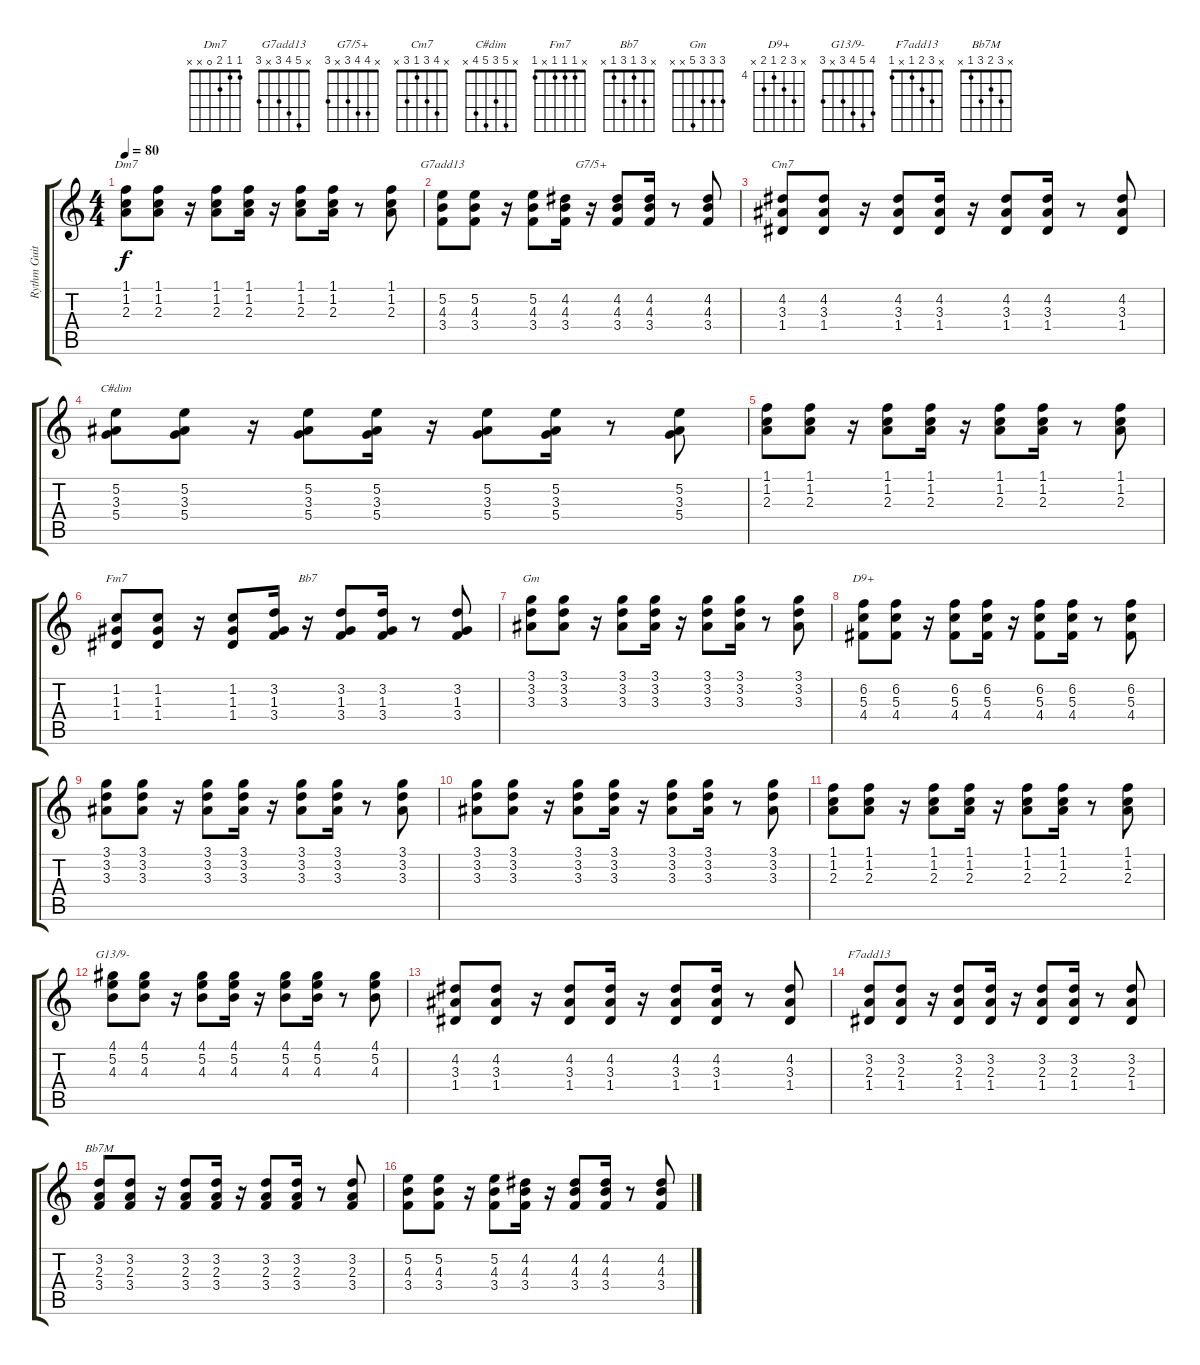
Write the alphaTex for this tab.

\track ("Rythm Guitar" "Rythm Guit") {instrument acousticguitarnylon}
\staff {score tabs}
\tuning (E4 B3 G3 D3 A2 E2) {hide}
\chord ("Dm7" 1 1 2 0 x x)
\chord ("G7add13" x 5 4 3 x 3)
\chord ("G7/5+" x 4 4 3 x 3)
\chord ("Cm7" x 4 3 1 3 x)
\chord ("C#dim" x 5 3 5 4 x)
\chord ("Fm7" x 1 1 1 x 1)
\chord ("Bb7" x 3 1 3 1 x)
\chord ("Gm" 3 3 3 5 x x)
\chord ("D9+" x 6 5 4 5 x) {firstfret 4}
\chord ("G13/9-" 4 5 4 3 x 3)
\chord ("F7add13" x 3 2 1 x 1)
\chord ("Bb7M" x 3 2 3 1 x)
\ts (4 4)
\tempo 80
\clef g2
\ks c
(1.1 1.2 2.3).8{ch "Dm7" dy f} (1.1 1.2 2.3).8 r.16 (1.1 1.2 2.3).8 (1.1 1.2 2.3).16 r.16 (1.1 1.2 2.3).8 (1.1 1.2 2.3).16 r.8 (1.1 1.2 2.3).8 |
(5.2 4.3 3.4).8{ch "G7add13"} (5.2 4.3 3.4).8 r.16 (5.2 4.3 3.4).8 (4.2 4.3 3.4).16 r.16{ch "G7/5+"} (4.2 4.3 3.4).8 (4.2 4.3 3.4).16 r.8 (4.2 4.3 3.4).8 |
(4.2 3.3 1.4).8{ch "Cm7"} (4.2 3.3 1.4).8 r.16 (4.2 3.3 1.4).8 (4.2 3.3 1.4).16 r.16 (4.2 3.3 1.4).8 (4.2 3.3 1.4).16 r.8 (4.2 3.3 1.4).8 |
(5.2 3.3 5.4).8{ch "C#dim"} (5.2 3.3 5.4).8 r.16 (5.2 3.3 5.4).8 (5.2 3.3 5.4).16 r.16 (5.2 3.3 5.4).8 (5.2 3.3 5.4).16 r.8 (5.2 3.3 5.4).8 |
(1.1 1.2 2.3).8 (1.1 1.2 2.3).8 r.16 (1.1 1.2 2.3).8 (1.1 1.2 2.3).16 r.16 (1.1 1.2 2.3).8 (1.1 1.2 2.3).16 r.8 (1.1 1.2 2.3).8 |
(1.2 1.3 1.4).8{ch "Fm7"} (1.2 1.3 1.4).8 r.16 (1.2 1.3 1.4).8 (3.2 1.3 3.4).16 r.16{ch "Bb7"} (3.2 1.3 3.4).8 (3.2 1.3 3.4).16 r.8 (3.2 1.3 3.4).8 |
(3.1 3.2 3.3).8{ch "Gm"} (3.1 3.2 3.3).8 r.16 (3.1 3.2 3.3).8 (3.1 3.2 3.3).16 r.16 (3.1 3.2 3.3).8 (3.1 3.2 3.3).16 r.8 (3.1 3.2 3.3).8 |
(6.2 5.3 4.4).8{ch "D9+"} (6.2 5.3 4.4).8 r.16 (6.2 5.3 4.4).8 (6.2 5.3 4.4).16 r.16 (6.2 5.3 4.4).8 (6.2 5.3 4.4).16 r.8 (6.2 5.3 4.4).8 |
(3.1 3.2 3.3).8 (3.1 3.2 3.3).8 r.16 (3.1 3.2 3.3).8 (3.1 3.2 3.3).16 r.16 (3.1 3.2 3.3).8 (3.1 3.2 3.3).16 r.8 (3.1 3.2 3.3).8 |
(3.1 3.2 3.3).8 (3.1 3.2 3.3).8 r.16 (3.1 3.2 3.3).8 (3.1 3.2 3.3).16 r.16 (3.1 3.2 3.3).8 (3.1 3.2 3.3).16 r.8 (3.1 3.2 3.3).8 |
(1.1 1.2 2.3).8 (1.1 1.2 2.3).8 r.16 (1.1 1.2 2.3).8 (1.1 1.2 2.3).16 r.16 (1.1 1.2 2.3).8 (1.1 1.2 2.3).16 r.8 (1.1 1.2 2.3).8 |
(4.1 5.2 4.3).8{ch "G13/9-"} (4.1 5.2 4.3).8 r.16 (4.1 5.2 4.3).8 (4.1 5.2 4.3).16 r.16 (4.1 5.2 4.3).8 (4.1 5.2 4.3).16 r.8 (4.1 5.2 4.3).8 |
(4.2 3.3 1.4).8 (4.2 3.3 1.4).8 r.16 (4.2 3.3 1.4).8 (4.2 3.3 1.4).16 r.16 (4.2 3.3 1.4).8 (4.2 3.3 1.4).16 r.8 (4.2 3.3 1.4).8 |
(3.2 2.3 1.4).8{ch "F7add13"} (3.2 2.3 1.4).8 r.16 (3.2 2.3 1.4).8 (3.2 2.3 1.4).16 r.16 (3.2 2.3 1.4).8 (3.2 2.3 1.4).16 r.8 (3.2 2.3 1.4).8 |
(3.2 2.3 3.4).8{ch "Bb7M"} (3.2 2.3 3.4).8 r.16 (3.2 2.3 3.4).8 (3.2 2.3 3.4).16 r.16 (3.2 2.3 3.4).8 (3.2 2.3 3.4).16 r.8 (3.2 2.3 3.4).8 |
(5.2 4.3 3.4).8 (5.2 4.3 3.4).8 r.16 (5.2 4.3 3.4).8 (4.2 4.3 3.4).16 r.16 (4.2 4.3 3.4).8 (4.2 4.3 3.4).16 r.8 (4.2 4.3 3.4).8
